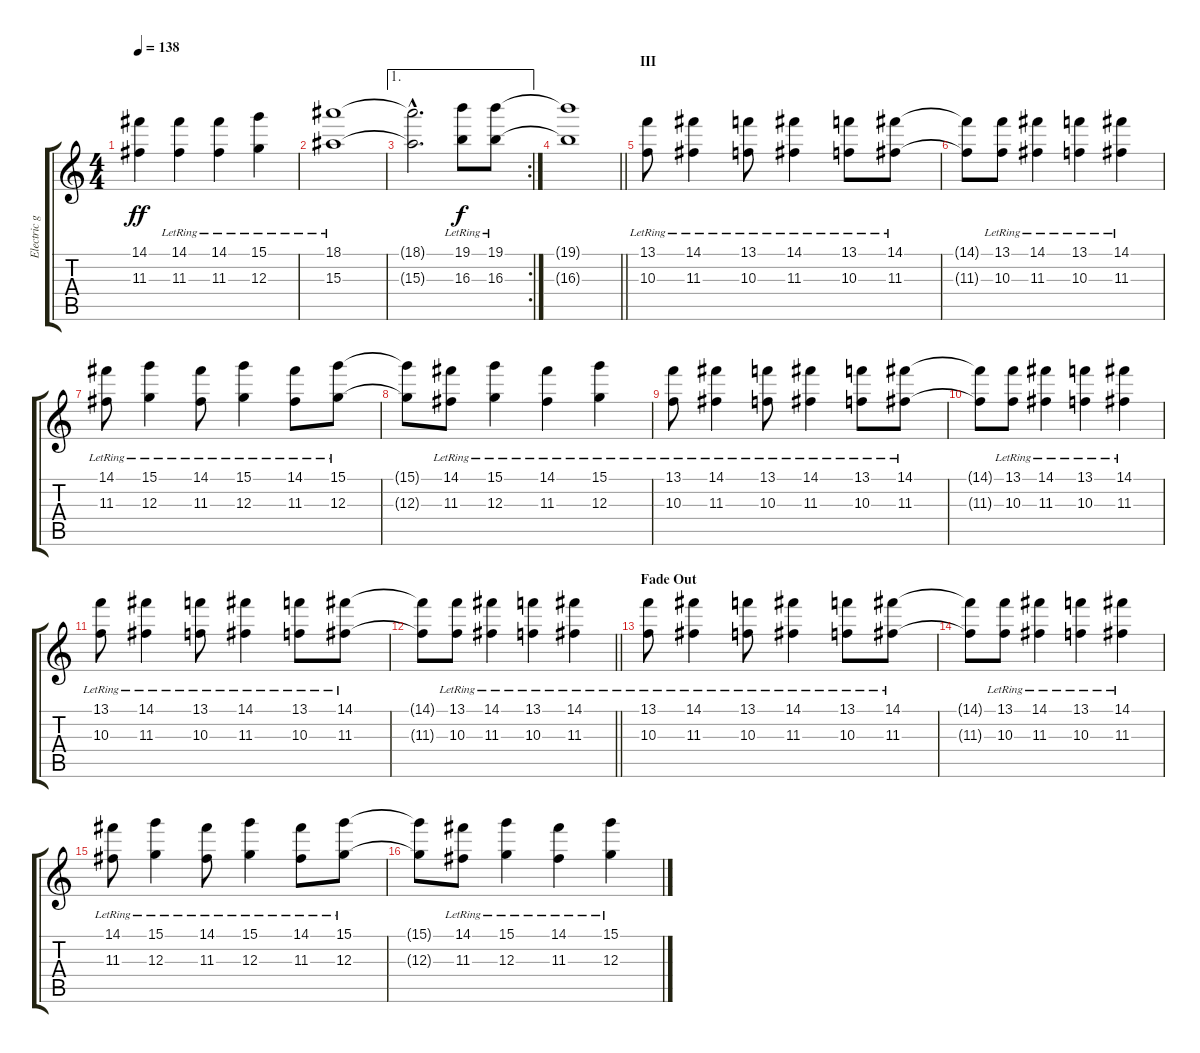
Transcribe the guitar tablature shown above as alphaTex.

\track ("Electric guitar" "Electric g") {instrument electricguitarmuted}
\staff {score tabs}
\tuning (E4 B3 G3 D3 A2 E2) {hide}
\ts (4 4)
\tempo 138
\clef g2
\ks c
(14.1{t} 11.3{t}).4{dy ff} (14.1 11.3{lr}).4 (14.1 11.3{lr}).4 (15.1 12.3{lr}).4 |
(18.1 15.3{lr}).1 |
\ae 1
\rc 2
(18.1{hac t} 15.3{hac t}).2{d} (19.1{lr} 16.3{lr}).8{dy f} (19.1{lr} 16.3{lr}).8 |
\barLineRight lightlight
(19.1{t} 16.3{t}).1 |
\section ("" "III")
(13.1{lr} 10.3{lr}).8 (14.1{lr} 11.3{lr}).4 (13.1{lr} 10.3{lr}).8 (14.1{lr} 11.3{lr}).4 (13.1{lr} 10.3{lr}).8 (14.1{lr} 11.3{lr}).8 |
(14.1{t} 11.3{t}).8 (13.1{lr} 10.3{lr}).8 (14.1{lr} 11.3{lr}).4 (13.1{lr} 10.3{lr}).4 (14.1{lr} 11.3{lr}).4 |
(14.1{lr} 11.3{lr}).8 (15.1{lr} 12.3).4 (14.1{lr} 11.3{lr}).8 (15.1{lr} 12.3{lr}).4 (14.1{lr} 11.3{lr}).8 (15.1{lr} 12.3{lr}).8 |
(15.1{t} 12.3{t}).8 (14.1{lr} 11.3{lr}).8 (15.1{lr} 12.3{lr}).4 (14.1{lr} 11.3{lr}).4 (15.1{lr} 12.3{lr}).4 |
(13.1{lr} 10.3{lr}).8 (14.1{lr} 11.3{lr}).4 (13.1{lr} 10.3{lr}).8 (14.1{lr} 11.3{lr}).4 (13.1{lr} 10.3{lr}).8 (14.1{lr} 11.3{lr}).8 |
(14.1{t} 11.3{t}).8 (13.1{lr} 10.3{lr}).8 (14.1{lr} 11.3{lr}).4 (13.1{lr} 10.3{lr}).4 (14.1{lr} 11.3{lr}).4 |
(13.1{lr} 10.3{lr}).8 (14.1{lr} 11.3{lr}).4 (13.1{lr} 10.3{lr}).8 (14.1{lr} 11.3{lr}).4 (13.1{lr} 10.3{lr}).8 (14.1{lr} 11.3{lr}).8 |
\barLineRight lightlight
(14.1{t} 11.3{t}).8 (13.1{lr} 10.3{lr}).8 (14.1{lr} 11.3{lr}).4 (13.1{lr} 10.3{lr}).4 (14.1{lr} 11.3{lr}).4 |
\section ("" "Fade Out")
(13.1{lr} 10.3{lr}).8{volume 11} (14.1{lr} 11.3{lr}).4 (13.1{lr} 10.3{lr}).8 (14.1{lr} 11.3{lr}).4 (13.1{lr} 10.3{lr}).8 (14.1{lr} 11.3{lr}).8 |
(14.1{t} 11.3{t}).8 (13.1{lr} 10.3{lr}).8 (14.1{lr} 11.3{lr}).4 (13.1{lr} 10.3{lr}).4 (14.1{lr} 11.3{lr}).4 |
(14.1{lr} 11.3{lr}).8 (15.1{lr} 12.3).4 (14.1{lr} 11.3{lr}).8 (15.1{lr} 12.3{lr}).4 (14.1{lr} 11.3{lr}).8 (15.1{lr} 12.3{lr}).8 |
(15.1{t} 12.3{t}).8 (14.1{lr} 11.3{lr}).8 (15.1{lr} 12.3{lr}).4 (14.1{lr} 11.3{lr}).4 (15.1{lr} 12.3{lr}).4
